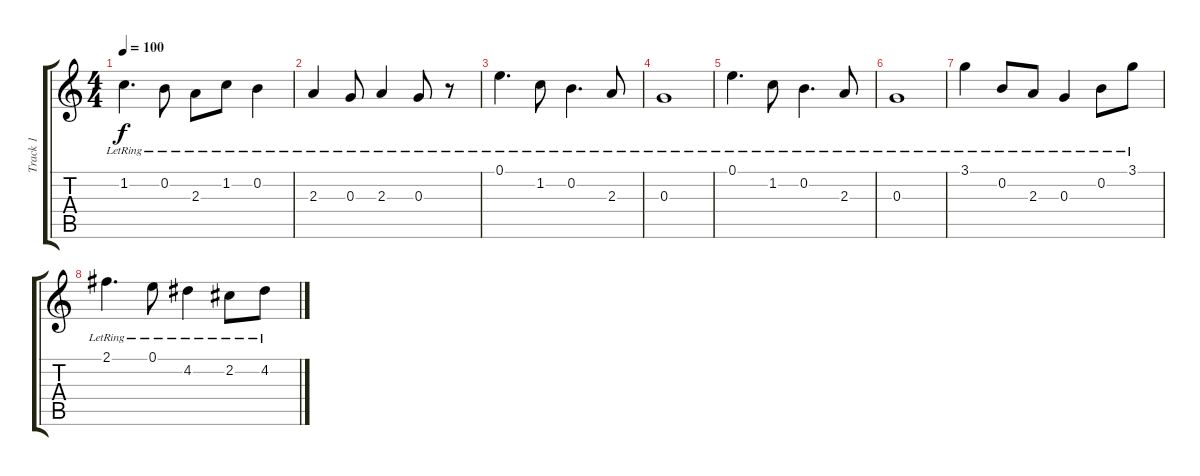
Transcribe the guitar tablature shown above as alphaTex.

\track ("Track 1" "Track 1") {solo instrument acousticguitarnylon}
\staff {score tabs}
\tuning (E4 B3 G3 D3 A2 E2) {hide}
\ts (4 4)
\tempo 100
\clef g2
\ks aminor
1.2{lr}.4{d dy f} 0.2{lr}.8 2.3{lr}.8 1.2{lr}.8 0.2{lr}.4 |
2.3{lr}.4 0.3{lr}.8 2.3{lr}.4 0.3{lr}.8 r.8 |
0.1{lr}.4{d} 1.2{lr}.8 0.2{lr}.4{d} 2.3{lr}.8 |
0.3{lr}.1 |
0.1{lr}.4{d} 1.2{lr}.8 0.2{lr}.4{d} 2.3{lr}.8 |
0.3{lr}.1 |
3.1{lr}.4 0.2{lr}.8 2.3{lr}.8 0.3{lr}.4 0.2{lr}.8 3.1{lr}.8 |
2.1{lr}.4{d} 0.1{lr}.8 4.2{lr}.4 2.2{lr}.8 4.2{lr}.8
